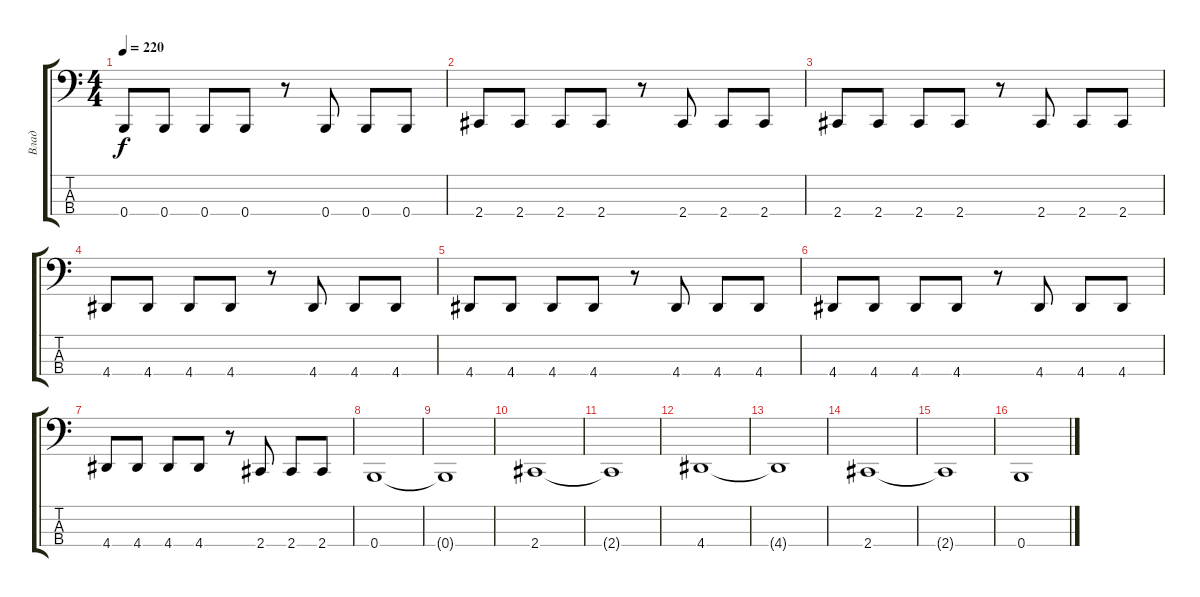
\track ("Влад" "Влад") {instrument electricbasspick}
\staff {score tabs}
\tuning (E2 B1 Gb1 B0) {hide}
\ts (4 4)
\tempo 220
\clef f4
\ks c
0.4.8{dy f} 0.4.8 0.4.8 0.4.8 r.8 0.4.8 0.4.8 0.4.8 |
2.4.8 2.4.8 2.4.8 2.4.8 r.8 2.4.8 2.4.8 2.4.8 |
2.4.8 2.4.8 2.4.8 2.4.8 r.8 2.4.8 2.4.8 2.4.8 |
4.4.8 4.4.8 4.4.8 4.4.8 r.8 4.4.8 4.4.8 4.4.8 |
4.4.8 4.4.8 4.4.8 4.4.8 r.8 4.4.8 4.4.8 4.4.8 |
4.4.8 4.4.8 4.4.8 4.4.8 r.8 4.4.8 4.4.8 4.4.8 |
4.4.8 4.4.8 4.4.8 4.4.8 r.8 2.4.8 2.4.8 2.4.8 |
0.4.1 |
0.4{t}.1 |
2.4.1 |
2.4{t}.1 |
4.4.1 |
4.4{t}.1 |
2.4.1 |
2.4{t}.1 |
0.4.1
